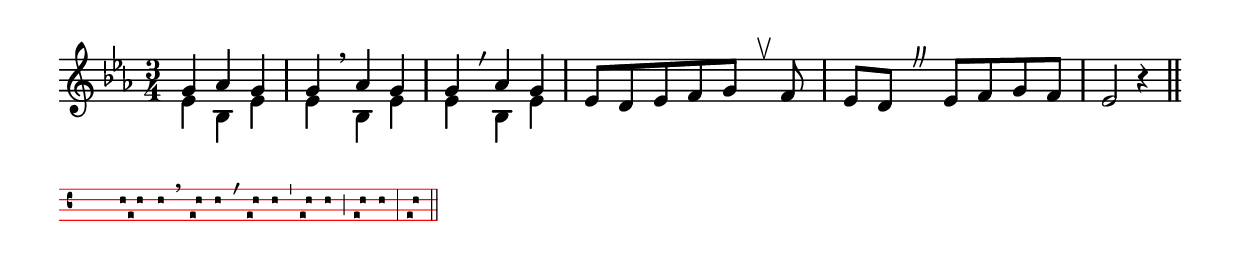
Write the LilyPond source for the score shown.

#(ly:set-option 'old-relative)
\version "1.9.4"
\header{
texidoc="
Breathing signs, also used for phrasing, do normally not influence
global spacing -- only if space gets tight, notes are shifted to make
room for the breathing sign. Breathing signs break beams running
through their voice. In the following example, the notes in the first
two measures all have the same distance from each other.

Breathing signs are available in different tastes: commas (default),
ticks, vees and `railroad tracks' (caesura).

Gregorian chant notation sometimes also uses commas and ticks, but in
smaller font size (we call it 'virgula' and 'caesura').  However, the
most common breathing signs are divisio minima/maior/maxima and
finalis, the latter three looking similar to bar glyphs.

" }

\include "gregorian-init.ly"

\score {

  {
    %
    % Modern notation:
    %
    \new Staff {
      \notes \relative c'' {
	\key es \major \time 3/4

	% this bar contains no \breathe
	<<
	  { g4 as g } \\
	  { es4 bes es }
	>> |

	% by default, \breathe uses the rcomma, just as if saying:
	% \property Voice.BreathingSign \set #'text =
	%	#(make-musicglyph-markup "scripts-rcomma")
	<<
	  { g4 as g } \\
	  { es4 \breathe bes es }
	>> |

	% rvarcomma and lvarcomma are variations of the default rcomma
	% and lcomma

    	% N.B.: must use Staff context here, since we start a Voice below
	\property Staff.BreathingSign \set #'text =
		#(make-musicglyph-markup "scripts-rvarcomma")
	<<
	  { g4 as g } \\
	  { es4 \breathe bes es }
	>> |

	% wedge
	\property Voice.BreathingSign \set #'text =
		 #(make-musicglyph-markup "scripts-upbow")
	es8 d es f g8 \breathe f |

	% caesura
	\property Voice.BreathingSign \set #'text =
		 #(make-musicglyph-markup "scripts-caesura")
	es8[ d] \breathe  es[ f g f] |
	es2 r4 \bar "||" \break
      }
    }

    %
    % Gregorian notation:
    %
    \context VaticanaStaff {
      \notes \relative c' {

	% we turn bars and bar numbers off for Gregorian stuff
	\property Staff.BarLine \set #'transparent = ##t
	\property Score.BarNumber \set #'transparent = ##t

	% here is no \breathe
	c g c

	% \virgula applies rcomma, but in a smaller font
	c \virgula g c

	% \caesura applies rvarcomma, but in a smaller font
	c \caesura g c

	% \divisioMinima is a simple vertical stroke through the
	% uppermost staffline, just like the original implementation
	% of breathing signs.
	c \divisioMinima g c

	% \divisio{maior,maxima} and \finalis look like bars and are
	% vertically centered on the staff; the direction property has
	% no effect
	c \divisioMaior g c
	c \divisioMaxima g c

	% this one looks almost like a "||" type bar
	\finalis
      }
    }
  }
  \paper {
    \translator { \RemoveEmptyStaffContext }
  }
}
